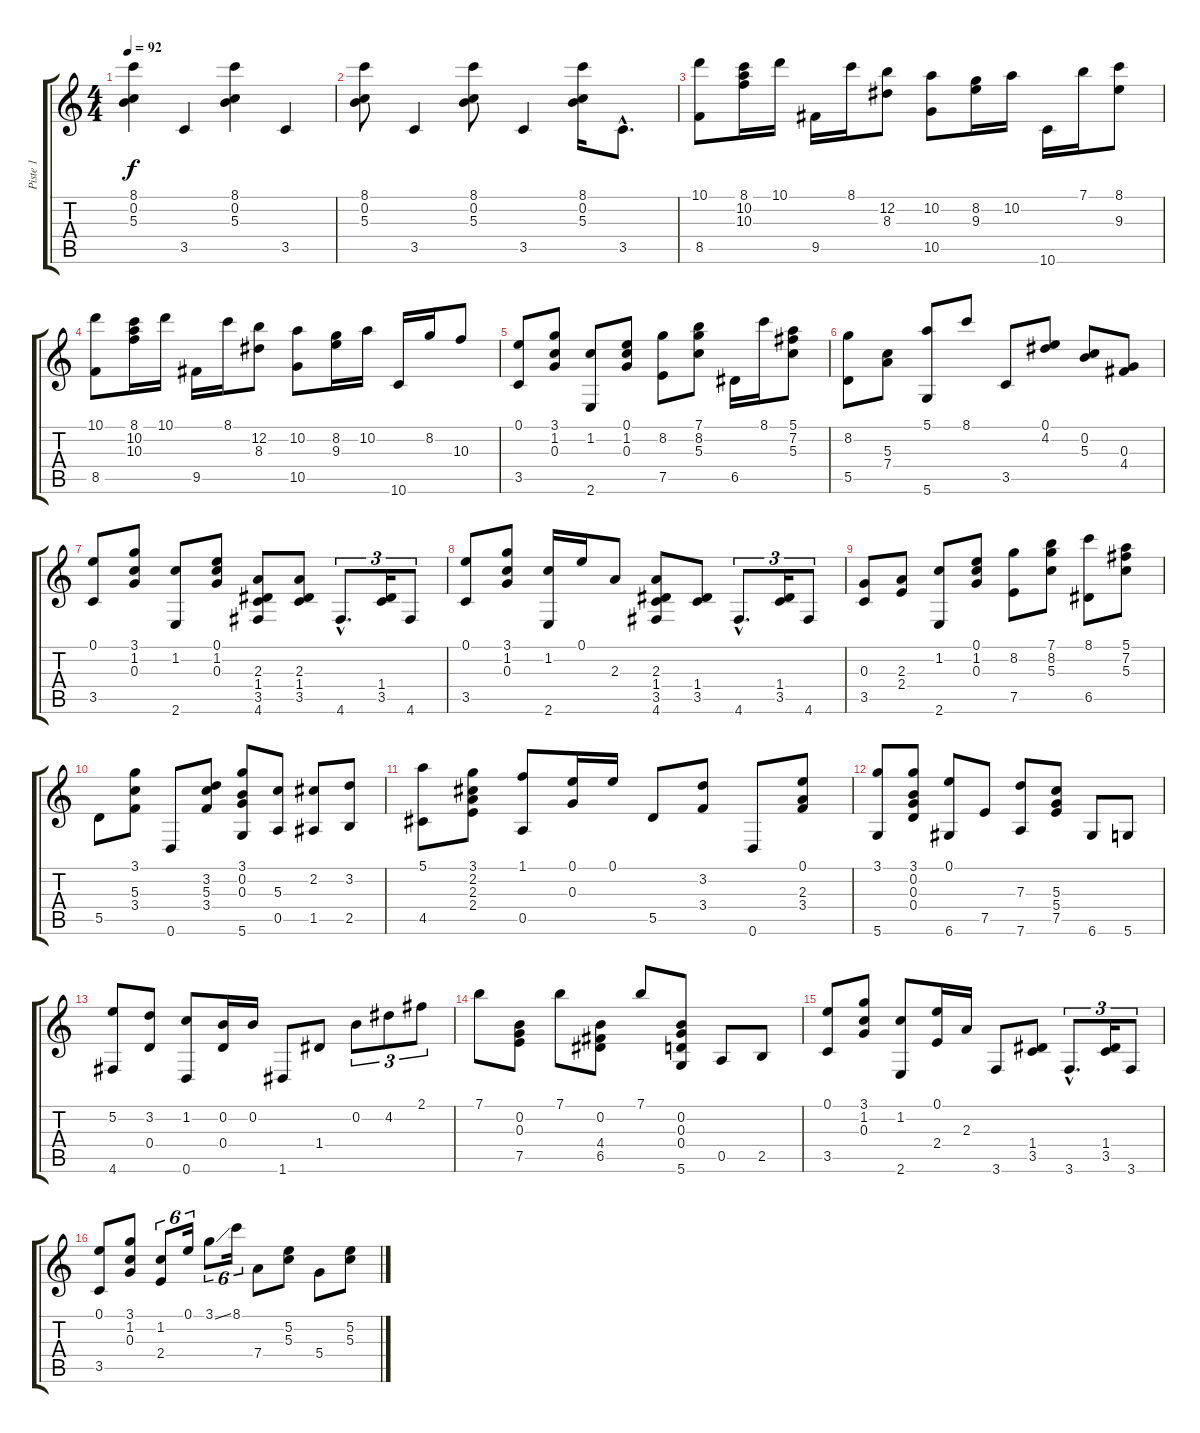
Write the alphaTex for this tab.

\track ("Piste 1" "Piste 1") {instrument acousticguitarnylon}
\staff {score tabs}
\tuning (E4 B3 G3 D3 A2 D2) {hide}
\ts (4 4)
\tempo 92
\clef g2
\ks c
(8.1 0.2 5.3).4{dy f instrument acousticguitarnylon} 3.5.4 (8.1 0.2 5.3).4 3.5.4 |
(8.1 0.2 5.3).8 3.5.4 (8.1 0.2 5.3).8 3.5.4 (8.1 0.2 5.3).16 3.5{hac}.8{d} |
(10.1 8.5).8 (8.1 10.2 10.3).16 10.1.16 9.5.16 8.1.16 (12.2 8.3).8 (10.2 10.5).8 (8.2 9.3).16 10.2.16 10.6.16 7.1.16 (8.1 9.3).8 |
(10.1 8.5).8 (8.1 10.2 10.3).16 10.1.16 9.5.16 8.1.16 (12.2 8.3).8 (10.2 10.5).8 (8.2 9.3).16 10.2.16 10.6.16 8.2.16 10.3.8 |
(0.1 3.5).8 (3.1 1.2 0.3).8 (1.2 2.6).8 (0.1 1.2 0.3).8 (8.2 7.5).8 (7.1 8.2 5.3).8 6.5.16 8.1.16 (5.1 7.2 5.3).8 |
(8.2 5.5).8 (5.3 7.4).8 (5.1 5.6).8 8.1.8 3.5.8 (0.1 4.2).8 (0.2 5.3).8 (0.3 4.4).8 |
(0.1 3.5).8 (3.1 1.2 0.3).8 (1.2 2.6).8 (0.1 1.2 0.3).8 (2.3 1.4 3.5 4.6).8 (2.3 1.4 3.5).8 4.6{hac}.8{d tu (3 2)} (1.4 3.5).16{tu (3 2)} 4.6.8{tu (3 2)} |
(0.1 3.5).8 (3.1 1.2 0.3).8 (1.2 2.6).16 0.1.16 2.3.8 (2.3 1.4 3.5 4.6).8 (1.4 3.5).8 4.6{hac}.8{d tu (3 2)} (1.4 3.5).16{tu (3 2)} 4.6.8{tu (3 2)} |
(0.3 3.5).8 (2.3 2.4).8 (1.2 2.6).8 (0.1 1.2 0.3).8 (8.2 7.5).8 (7.1 8.2 5.3).8 (8.1 6.5).8 (5.1 7.2 5.3).8 |
5.5.8 (3.1 5.3 3.4).8 0.6.8 (3.2 5.3 3.4).8 (3.1 0.2 0.3 5.6).8 (5.3 0.5).8 (2.2 1.5).8 (3.2 2.5).8 |
(5.1 4.5).8 (3.1 2.2 2.3 2.4).8 (1.1 0.5).8 (0.1 0.3).16 0.1.16 5.5.8 (3.2 3.4).8 0.6.8 (0.1 2.3 3.4).8 |
(3.1 5.6).8 (3.1 0.2 0.3 0.4).8 (0.1 6.6).8 7.5.8 (7.3 7.6).8 (5.3 5.4 7.5).8 6.6.8 5.6.8 |
(5.2 4.6).8 (3.2 0.4).8 (1.2 0.6).8 (0.2 0.4).16 0.2.16 1.6.8 1.4.8 0.2.8{tu (3 2)} 4.2.8{tu (3 2)} 2.1.8{tu (3 2)} |
7.1.8 (0.2 0.3 7.5).8 7.1.8 (0.2 4.4 6.5).8 7.1.8 (0.2 0.3 0.4 5.6).8 0.5.8 2.5.8 |
(0.1 3.5).8 (3.1 1.2 0.3).8 (1.2 2.6).8 (0.1 2.4).16 2.3.16 3.6.8 (1.4 3.5).8 3.6{hac}.8{d tu (3 2)} (1.4 3.5).16{tu (3 2)} 3.6.8{tu (3 2)} |
(0.1 3.5).8 (3.1 1.2 0.3).8 (1.2 2.4).8{tu (6 4)} 0.1.16{tu (6 4)} 3.1{ss}.8{tu (6 4)} 8.1.16{tu (6 4)} 7.4.8 (5.2 5.3).8 5.4.8 (5.2 5.3).8
